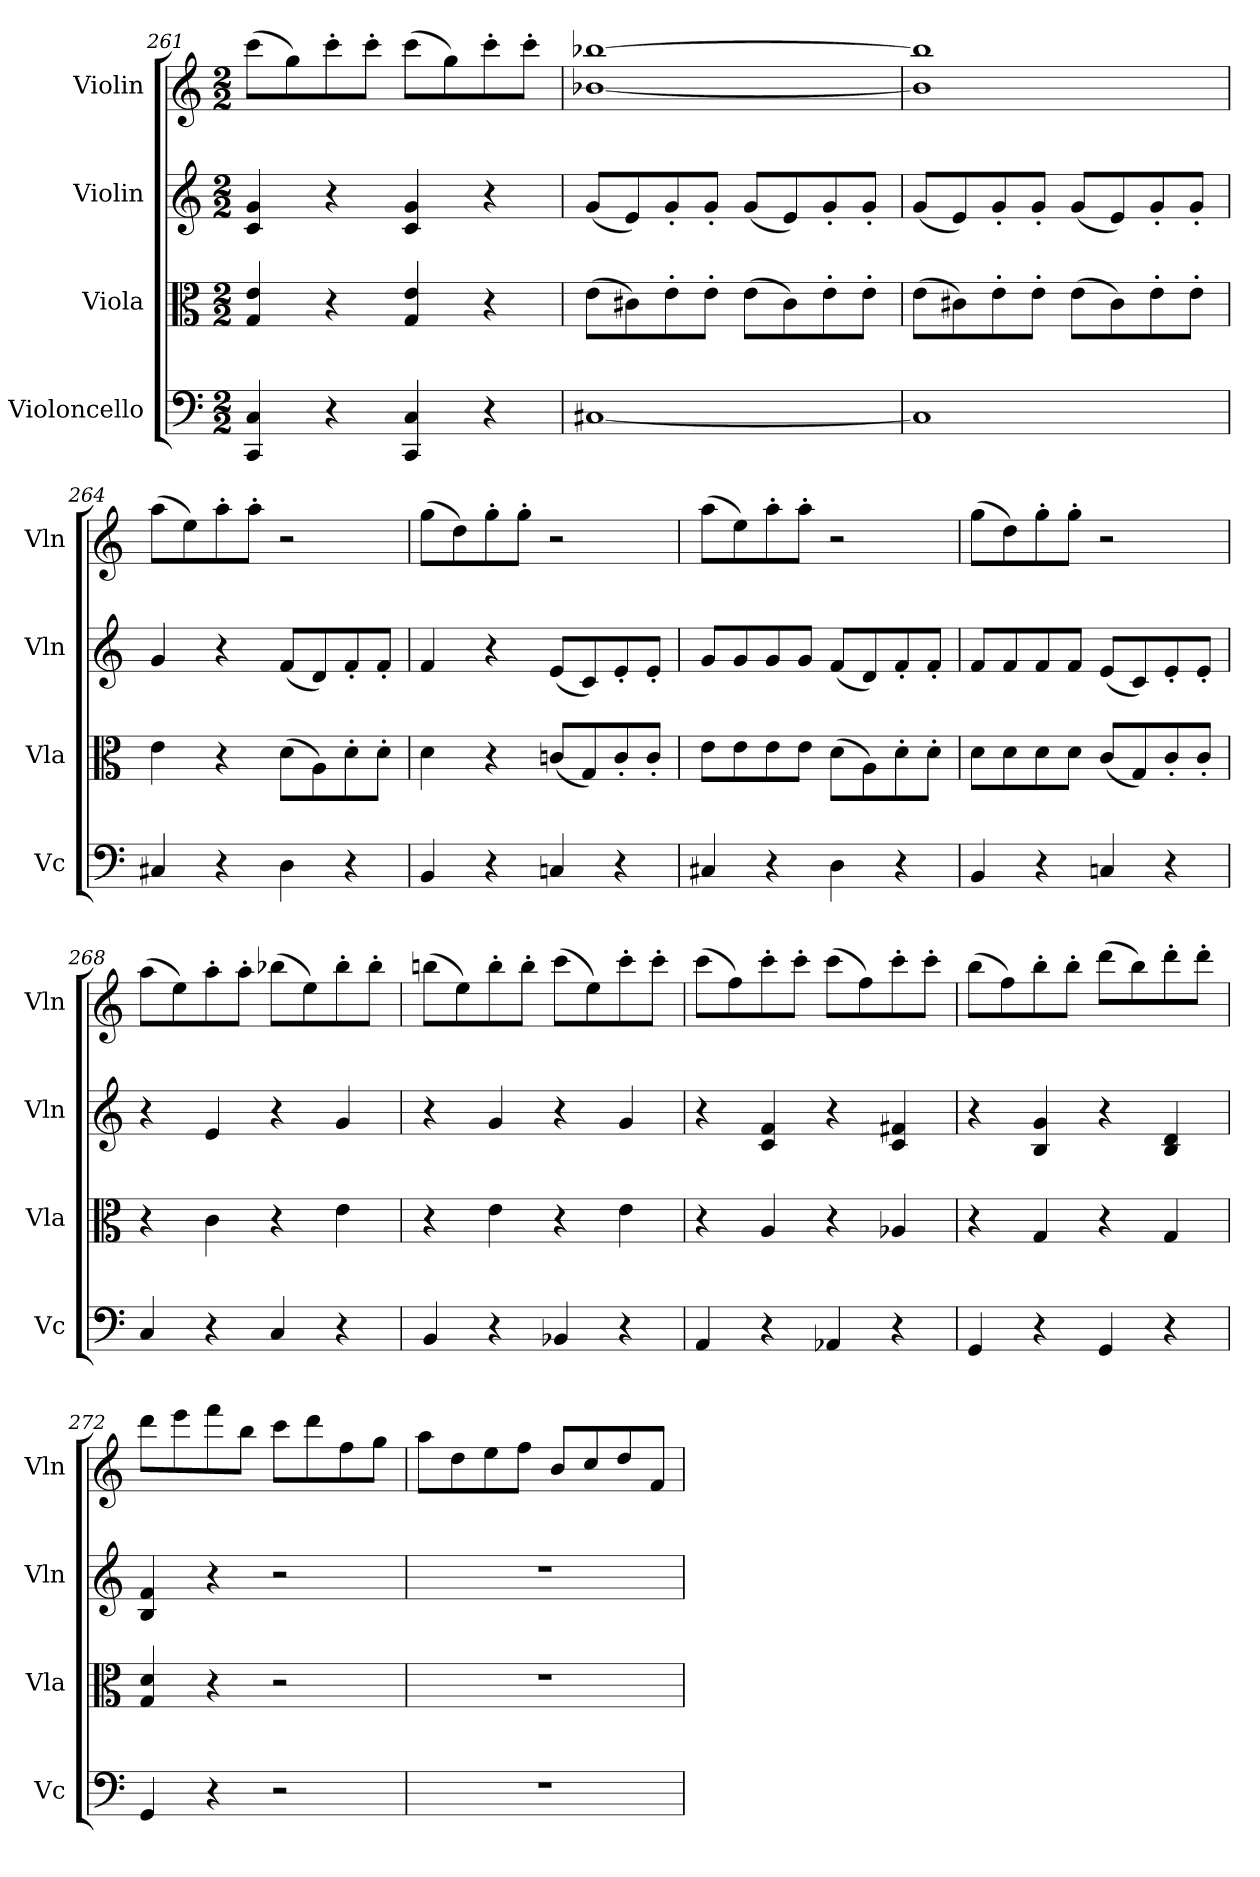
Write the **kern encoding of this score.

**kern	**kern	**kern	**kern
*part4	*part3	*part2	*part1
*staff4	*staff3	*staff2	*staff1
*I"Violoncello	*I"Viola	*I"Violin	*I"Violin
*I'Vc	*I'Vla	*I'Vln	*I'Vln
*clefF4	*clefC3	*clefG2	*clefG2
*k[]	*k[]	*k[]	*k[]
*C:	*C:	*C:	*C:
*M2/2	*M2/2	*M2/2	*M2/2
=261	=261	=261	=261
4CC/ 4C/	4G/ 4e/	4c/ 4g/	(8ccc\L
.	.	.	8gg\)
4r	4r	4r	8ccc'\
.	.	.	8ccc'\J
4CC/ 4C/	4G/ 4e/	4c/ 4g/	(8ccc\L
.	.	.	8gg\)
4r	4r	4r	8ccc'\
.	.	.	8ccc'\J
=262	=262	=262	=262
[1C#X	(8e\L	(8g/L	[1b-X [1bb-X
.	8c#X\)	8e/)	.
.	8e'\	8g'/	.
.	8e'\J	8g'/J	.
.	(8e\L	(8g/L	.
.	8c#\)	8e/)	.
.	8e'\	8g'/	.
.	8e'\J	8g'/J	.
=263	=263	=263	=263
1C#]	(8e\L	(8g/L	1b-] 1bb-]
.	8c#X\)	8e/)	.
.	8e'\	8g'/	.
.	8e'\J	8g'/J	.
.	(8e\L	(8g/L	.
.	8c#\)	8e/)	.
.	8e'\	8g'/	.
.	8e'\J	8g'/J	.
=264	=264	=264	=264
4C#X/	4e\	4g/	(8aa\L
.	.	.	8ee\)
4r	4r	4r	8aa'\
.	.	.	8aa'\J
4D\	(8d\L	(8f/L	2r
.	8A\)	8d/)	.
4r	8d'\	8f'/	.
.	8d'\J	8f'/J	.
=265	=265	=265	=265
4BB/	4d\	4f/	(8gg\L
.	.	.	8dd\)
4r	4r	4r	8gg'\
.	.	.	8gg'\J
4Cn/	(8cn/L	(8e/L	2r
.	8G/)	8c/)	.
4r	8c'/	8e'/	.
.	8c'/J	8e'/J	.
=266	=266	=266	=266
4C#X/	8e\L	8g/L	(8aa\L
.	8e\	8g/	8ee\)
4r	8e\	8g/	8aa'\
.	8e\J	8g/J	8aa'\J
4D\	(8d\L	(8f/L	2r
.	8A\)	8d/)	.
4r	8d'\	8f'/	.
.	8d'\J	8f'/J	.
=267	=267	=267	=267
4BB/	8d\L	8f/L	(8gg\L
.	8d\	8f/	8dd\)
4r	8d\	8f/	8gg'\
.	8d\J	8f/J	8gg'\J
4Cn/	(8c/L	(8e/L	2r
.	8G/)	8c/)	.
4r	8c'/	8e'/	.
.	8c'/J	8e'/J	.
=268	=268	=268	=268
4C/	4r	4r	(8aa\L
.	.	.	8ee\)
4r	4c\	4e/	8aa'\
.	.	.	8aa'\J
4C/	4r	4r	(8bb-X\L
.	.	.	8ee\)
4r	4e\	4g/	8bb-'\
.	.	.	8bb-'\J
=269	=269	=269	=269
4BB/	4r	4r	(8bbn\L
.	.	.	8ee\)
4r	4e\	4g/	8bb'\
.	.	.	8bb'\J
4BB-X/	4r	4r	(8ccc\L
.	.	.	8ee\)
4r	4e\	4g/	8ccc'\
.	.	.	8ccc'\J
=270	=270	=270	=270
4AA/	4r	4r	(8ccc\L
.	.	.	8ff\)
4r	4A/	4c/ 4f/	8ccc'\
.	.	.	8ccc'\J
4AA-X/	4r	4r	(8ccc\L
.	.	.	8ff\)
4r	4A-X/	4c/ 4f#X/	8ccc'\
.	.	.	8ccc'\J
=271	=271	=271	=271
4GG/	4r	4r	(8bb\L
.	.	.	8ff\)
4r	4G/	4B/ 4g/	8bb'\
.	.	.	8bb'\J
4GG/	4r	4r	(8ddd\L
.	.	.	8bb\)
4r	4G/	4B/ 4d/	8ddd'\
.	.	.	8ddd'\J
=272	=272	=272	=272
4GG/	4G/ 4d/	4B/ 4f/	8ddd\L
.	.	.	8eee\
4r	4r	4r	8fff\
.	.	.	8bb\J
2r	2r	2r	8ccc\L
.	.	.	8ddd\
.	.	.	8ff\
.	.	.	8gg\J
=273	=273	=273	=273
1r	1r	1r	8aa\L
.	.	.	8dd\
.	.	.	8ee\
.	.	.	8ff\J
.	.	.	8b/L
.	.	.	8cc/
.	.	.	8dd/
.	.	.	8f/J
=	=	=	=
*-	*-	*-	*-
